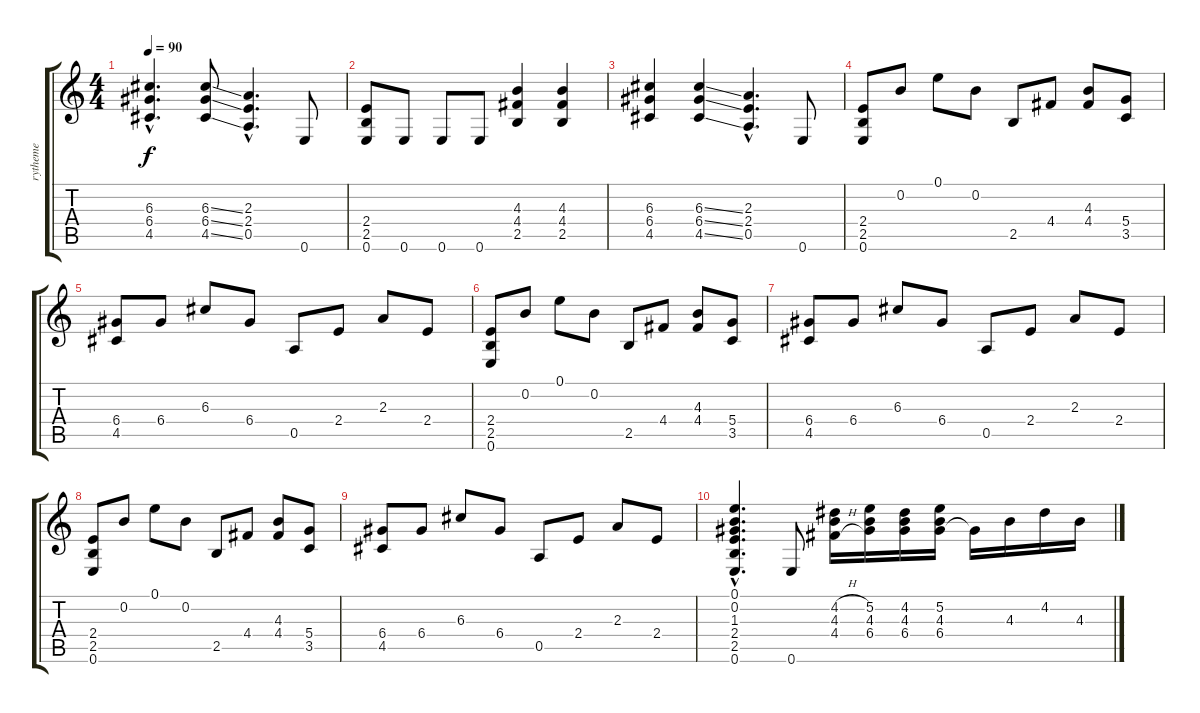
\track ("rytheme" "rytheme") {instrument distortionguitar}
\staff {score tabs}
\tuning (E4 B3 G3 D3 A2 E2) {hide}
\ts (4 4)
\tempo 90
\clef g2
\ks c
(6.3{hac} 6.4{hac} 4.5{hac}).4{d dy f} (6.3{ss} 6.4{ss} 4.5{ss}).8 (2.3{hac} 2.4{hac} 0.5{hac}).4{d} 0.6.8 |
(2.4 2.5 0.6).8 0.6.8 0.6.8 0.6.8 (4.3 4.4 2.5).4 (4.3 4.4 2.5).4 |
(6.3 6.4 4.5).4 (6.3{ss} 6.4{ss} 4.5{ss}).4 (2.3{hac} 2.4{hac} 0.5{hac}).4{d} 0.6.8 |
(2.4 2.5 0.6).8 0.2.8 0.1.8 0.2.8 2.5.8 4.4.8 (4.3 4.4).8 (5.4 3.5).8 |
(6.4 4.5).8 6.4.8 6.3.8 6.4.8 0.5.8 2.4.8 2.3.8 2.4.8 |
(2.4 2.5 0.6).8 0.2.8 0.1.8 0.2.8 2.5.8 4.4.8 (4.3 4.4).8 (5.4 3.5).8 |
(6.4 4.5).8 6.4.8 6.3.8 6.4.8 0.5.8 2.4.8 2.3.8 2.4.8 |
(2.4 2.5 0.6).8 0.2.8 0.1.8 0.2.8 2.5.8 4.4.8 (4.3 4.4).8 (5.4 3.5).8 |
(6.4 4.5).8 6.4.8 6.3.8 6.4.8 0.5.8 2.4.8 2.3.8 2.4.8 |
(0.1{hac} 0.2{hac} 1.3{hac} 2.4{hac} 2.5{hac} 0.6{hac}).4{d} 0.6.8 (4.2{h} 4.3 4.4{h}).16 (5.2 4.3 6.4).16 (4.2 4.3 6.4).16 (5.2 4.3 6.4).16 6.4{t}.16 4.3.16 4.2.16 4.3.16
